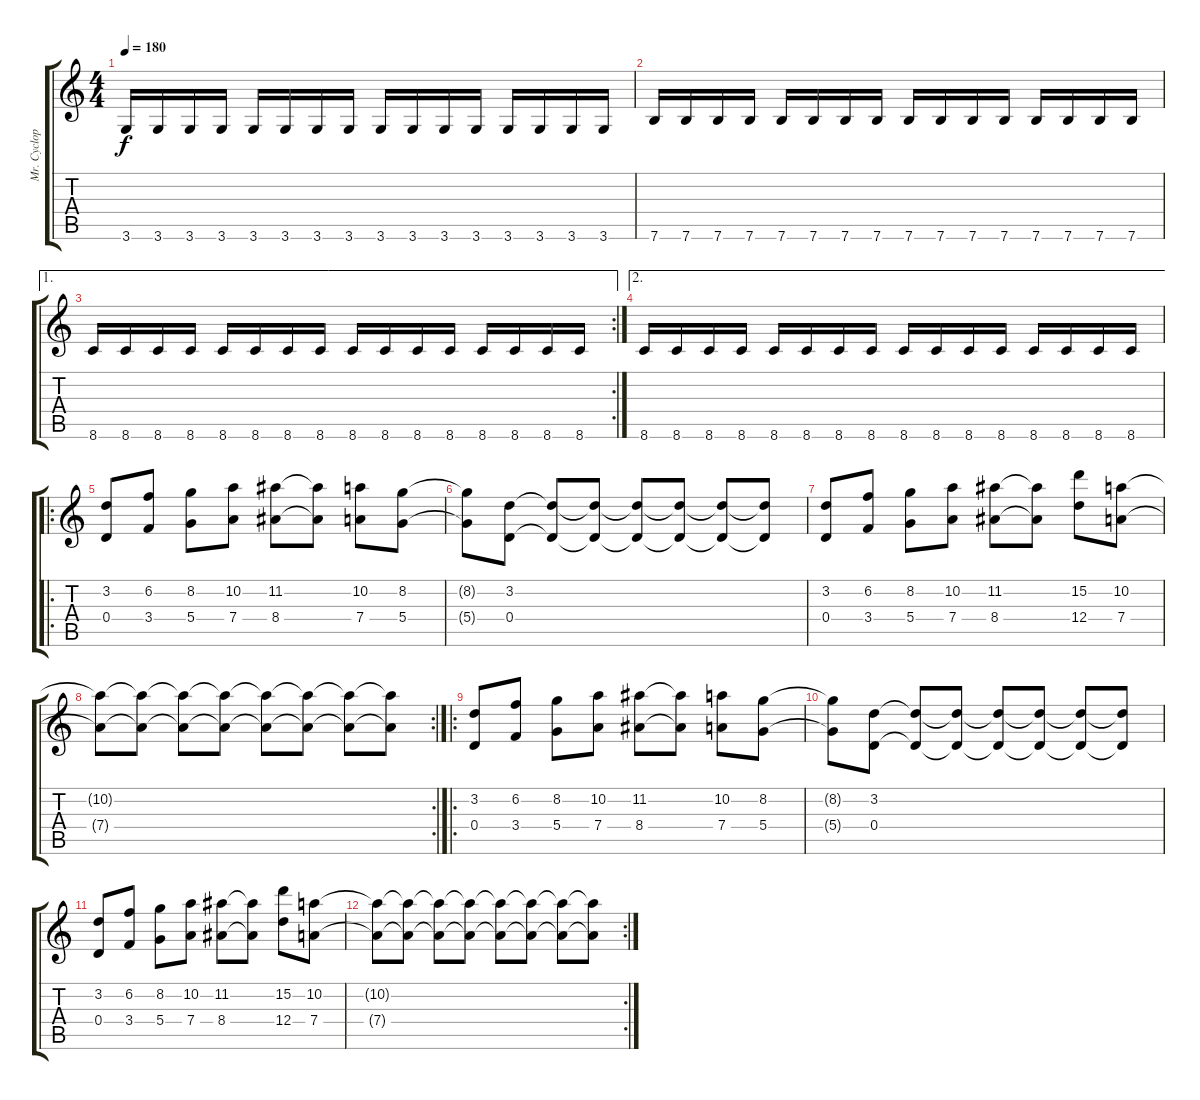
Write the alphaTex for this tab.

\track ("Mr. Cyclop" "Mr. Cyclop") {instrument distortionguitar}
\staff {score tabs}
\tuning (E4 B3 G3 D3 A2 E2) {hide}
\ts (4 4)
\tempo 180
\clef g2
\ks c
3.6.16{dy f} 3.6.16 3.6.16 3.6.16 3.6.16 3.6.16 3.6.16 3.6.16 3.6.16 3.6.16 3.6.16 3.6.16 3.6.16 3.6.16 3.6.16 3.6.16 |
7.6.16 7.6.16 7.6.16 7.6.16 7.6.16 7.6.16 7.6.16 7.6.16 7.6.16 7.6.16 7.6.16 7.6.16 7.6.16 7.6.16 7.6.16 7.6.16 |
\ae 1
\rc 2
8.6.16 8.6.16 8.6.16 8.6.16 8.6.16 8.6.16 8.6.16 8.6.16 8.6.16 8.6.16 8.6.16 8.6.16 8.6.16 8.6.16 8.6.16 8.6.16 |
\ae 2
8.6.16 8.6.16 8.6.16 8.6.16 8.6.16 8.6.16 8.6.16 8.6.16 8.6.16 8.6.16 8.6.16 8.6.16 8.6.16 8.6.16 8.6.16 8.6.16 |
\ro
(3.2 0.4).8 (6.2 3.4).8 (8.2 5.4).8 (10.2 7.4).8 (11.2 8.4).8 (11.2{t} 8.4{t}).8 (10.2 7.4).8 (8.2 5.4).8 |
(8.2{t} 5.4{t}).8 (3.2 0.4).8 (3.2{t} 0.4{t}).8 (3.2{t} 0.4{t}).8 (3.2{t} 0.4{t}).8 (3.2{t} 0.4{t}).8 (3.2{t} 0.4{t}).8 (3.2{t} 0.4{t}).8 |
(3.2 0.4).8 (6.2 3.4).8 (8.2 5.4).8 (10.2 7.4).8 (11.2 8.4).8 (11.2{t} 8.4{t}).8 (15.2 12.4).8 (10.2 7.4).8 |
\rc 2
(10.2{t} 7.4{t}).8 (10.2{t} 7.4{t}).8 (10.2{t} 7.4{t}).8 (10.2{t} 7.4{t}).8 (10.2{t} 7.4{t}).8 (10.2{t} 7.4{t}).8 (10.2{t} 7.4{t}).8 (10.2{t} 7.4{t}).8 |
\ro
(3.2 0.4).8 (6.2 3.4).8 (8.2 5.4).8 (10.2 7.4).8 (11.2 8.4).8 (11.2{t} 8.4{t}).8 (10.2 7.4).8 (8.2 5.4).8 |
(8.2{t} 5.4{t}).8 (3.2 0.4).8 (3.2{t} 0.4{t}).8 (3.2{t} 0.4{t}).8 (3.2{t} 0.4{t}).8 (3.2{t} 0.4{t}).8 (3.2{t} 0.4{t}).8 (3.2{t} 0.4{t}).8 |
(3.2 0.4).8 (6.2 3.4).8 (8.2 5.4).8 (10.2 7.4).8 (11.2 8.4).8 (11.2{t} 8.4{t}).8 (15.2 12.4).8 (10.2 7.4).8 |
\rc 2
(10.2{t} 7.4{t}).8 (10.2{t} 7.4{t}).8 (10.2{t} 7.4{t}).8 (10.2{t} 7.4{t}).8 (10.2{t} 7.4{t}).8 (10.2{t} 7.4{t}).8 (10.2{t} 7.4{t}).8 (10.2{t} 7.4{t}).8
